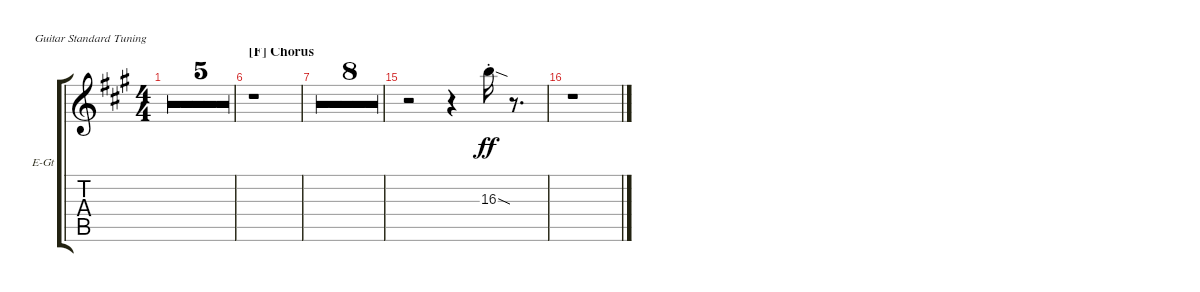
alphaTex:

\defaultSystemsLayout 4
\bracketExtendMode groupsimilarinstruments
\firstSystemTrackNameOrientation horizontal
\otherSystemsTrackNameOrientation horizontal
\track ("Reverb Guitar" "E-Gt") {multiBarRest instrument electricguitarclean}
\staff {score tabs}
\tuning (E4 B3 G3 D3 A2 E2)
\ts (4 4)
\tempo 80
\clef g2
\scale 0
\ks a
r.1{dy ff} |
\scale 0
r.1 |
\scale 0
r.1 |
\scale 0
r.1 |
\scale 0
r.1 |
\section ("F" "Chorus")
\scale
0.156926 r.1 |
\scale 0
r.1 |
\scale 0
r.1 |
\scale 0
r.1 |
\scale 0
r.1 |
\scale 0
r.1 |
\scale 0
r.1 |
\scale 0
r.1 |
\scale 0
r.1 |
\scale
0.181851 r.2 r.4 16.3{sod st}.16 r.8{d} |
\scale
0.125253 r.1
